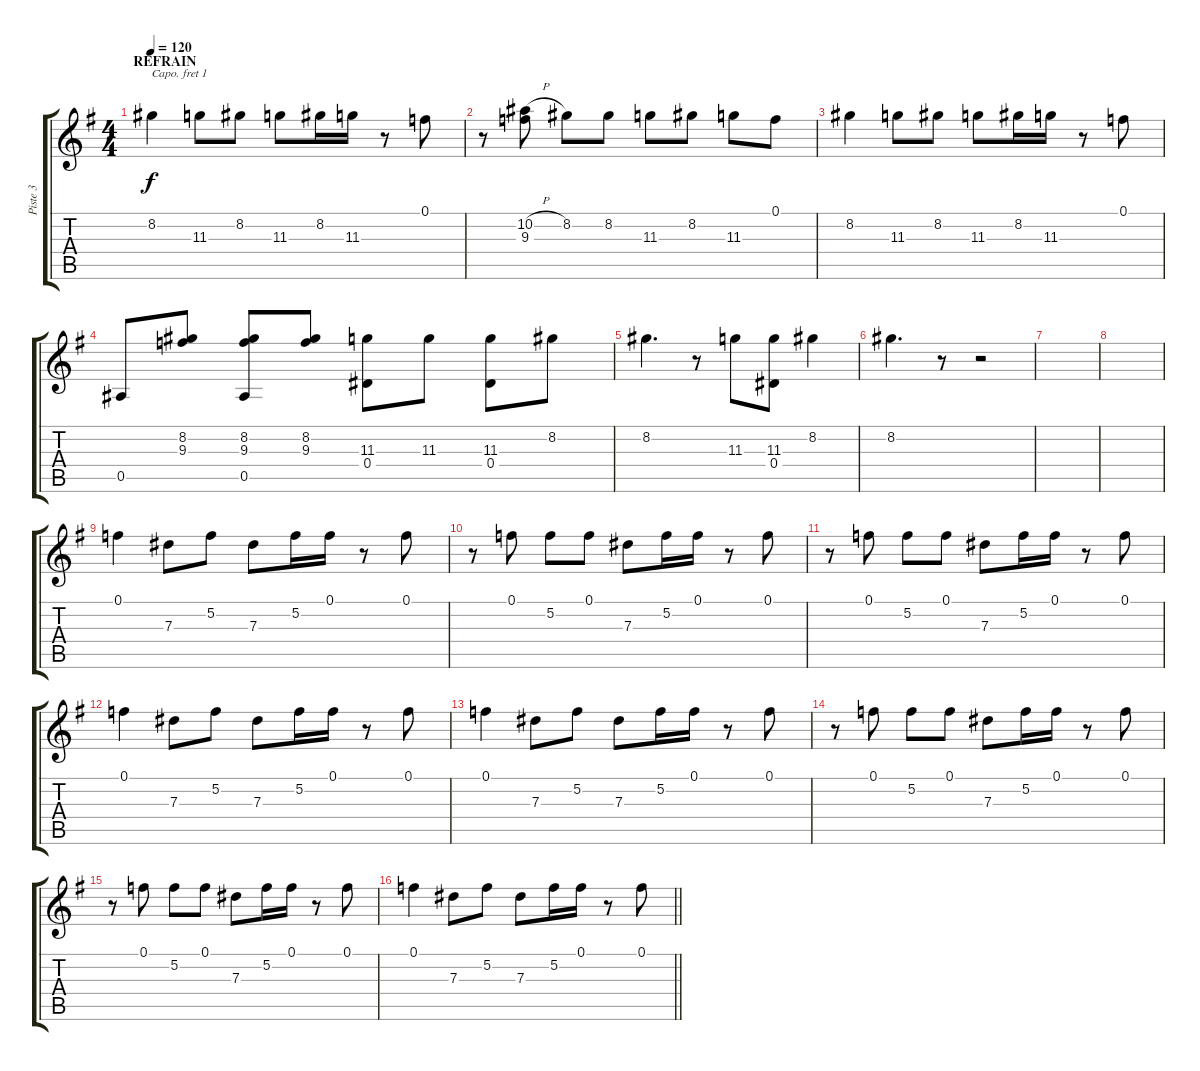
\track ("Piste 3" "Piste 3") {instrument acousticguitarsteel}
\staff {score tabs}
\capo 1
\tuning (E4 B3 G3 D3 A2 E2) {hide}
\ts (4 4)
\section ("" "REFRAIN")
\tempo 120
\clef g2
\ks g
8.2.4{dy f} 11.3.8 8.2.8 11.3.8 8.2.16 11.3.16 r.8 0.1.8 |
r.8 (10.2{h} 9.3).8 8.2.8 8.2.8 11.3.8 8.2.8 11.3.8 0.1.8 |
8.2.4 11.3.8 8.2.8 11.3.8 8.2.16 11.3.16 r.8 0.1.8 |
0.5.8 (8.2 9.3).8 (8.2 9.3 0.5).8 (8.2 9.3).8 (11.3 0.4).8 11.3.8 (11.3 0.4).8 8.2.8 |
8.2.4{d} r.8 11.3.8 (11.3 0.4).8 8.2.4 |
8.2.4{d} r.8 r.2 |
|
|
0.1.4 7.3.8 5.2.8 7.3.8 5.2.16 0.1.16 r.8 0.1.8 |
r.8 0.1.8 5.2.8 0.1.8 7.3.8 5.2.16 0.1.16 r.8 0.1.8 |
r.8 0.1.8 5.2.8 0.1.8 7.3.8 5.2.16 0.1.16 r.8 0.1.8 |
0.1.4 7.3.8 5.2.8 7.3.8 5.2.16 0.1.16 r.8 0.1.8 |
0.1.4 7.3.8 5.2.8 7.3.8 5.2.16 0.1.16 r.8 0.1.8 |
r.8 0.1.8 5.2.8 0.1.8 7.3.8 5.2.16 0.1.16 r.8 0.1.8 |
r.8 0.1.8 5.2.8 0.1.8 7.3.8 5.2.16 0.1.16 r.8 0.1.8 |
\barLineRight lightlight
0.1.4 7.3.8 5.2.8 7.3.8 5.2.16 0.1.16 r.8 0.1.8
